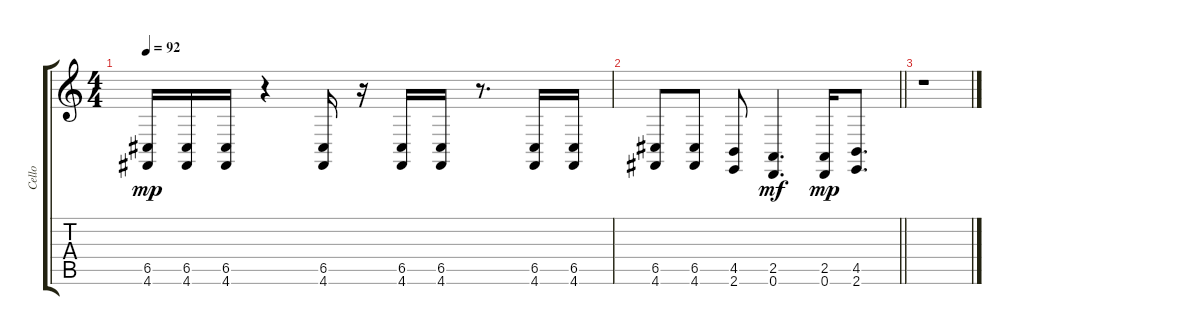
\track ("Cello" "Cello") {instrument cello}
\staff {score tabs}
\tuning (D4 A3 F3 C3 G2 D2) {hide}
\ts (4 4)
\tempo 92
\clef g2
\ks c
(6.5 4.6).16{dy mp} (6.5 4.6).16 (6.5 4.6).16 r.4 (6.5 4.6).16 r.16 (6.5 4.6).16 (6.5 4.6).16 r.8{d} (6.5 4.6).16 (6.5 4.6).16 |
\barLineRight lightlight
(6.5 4.6).8 (6.5 4.6).8 (4.5 2.6).8 (2.5 0.6).4{d dy mf} (2.5 0.6).16{dy mp} (4.5 2.6).8{d} |
r.1
